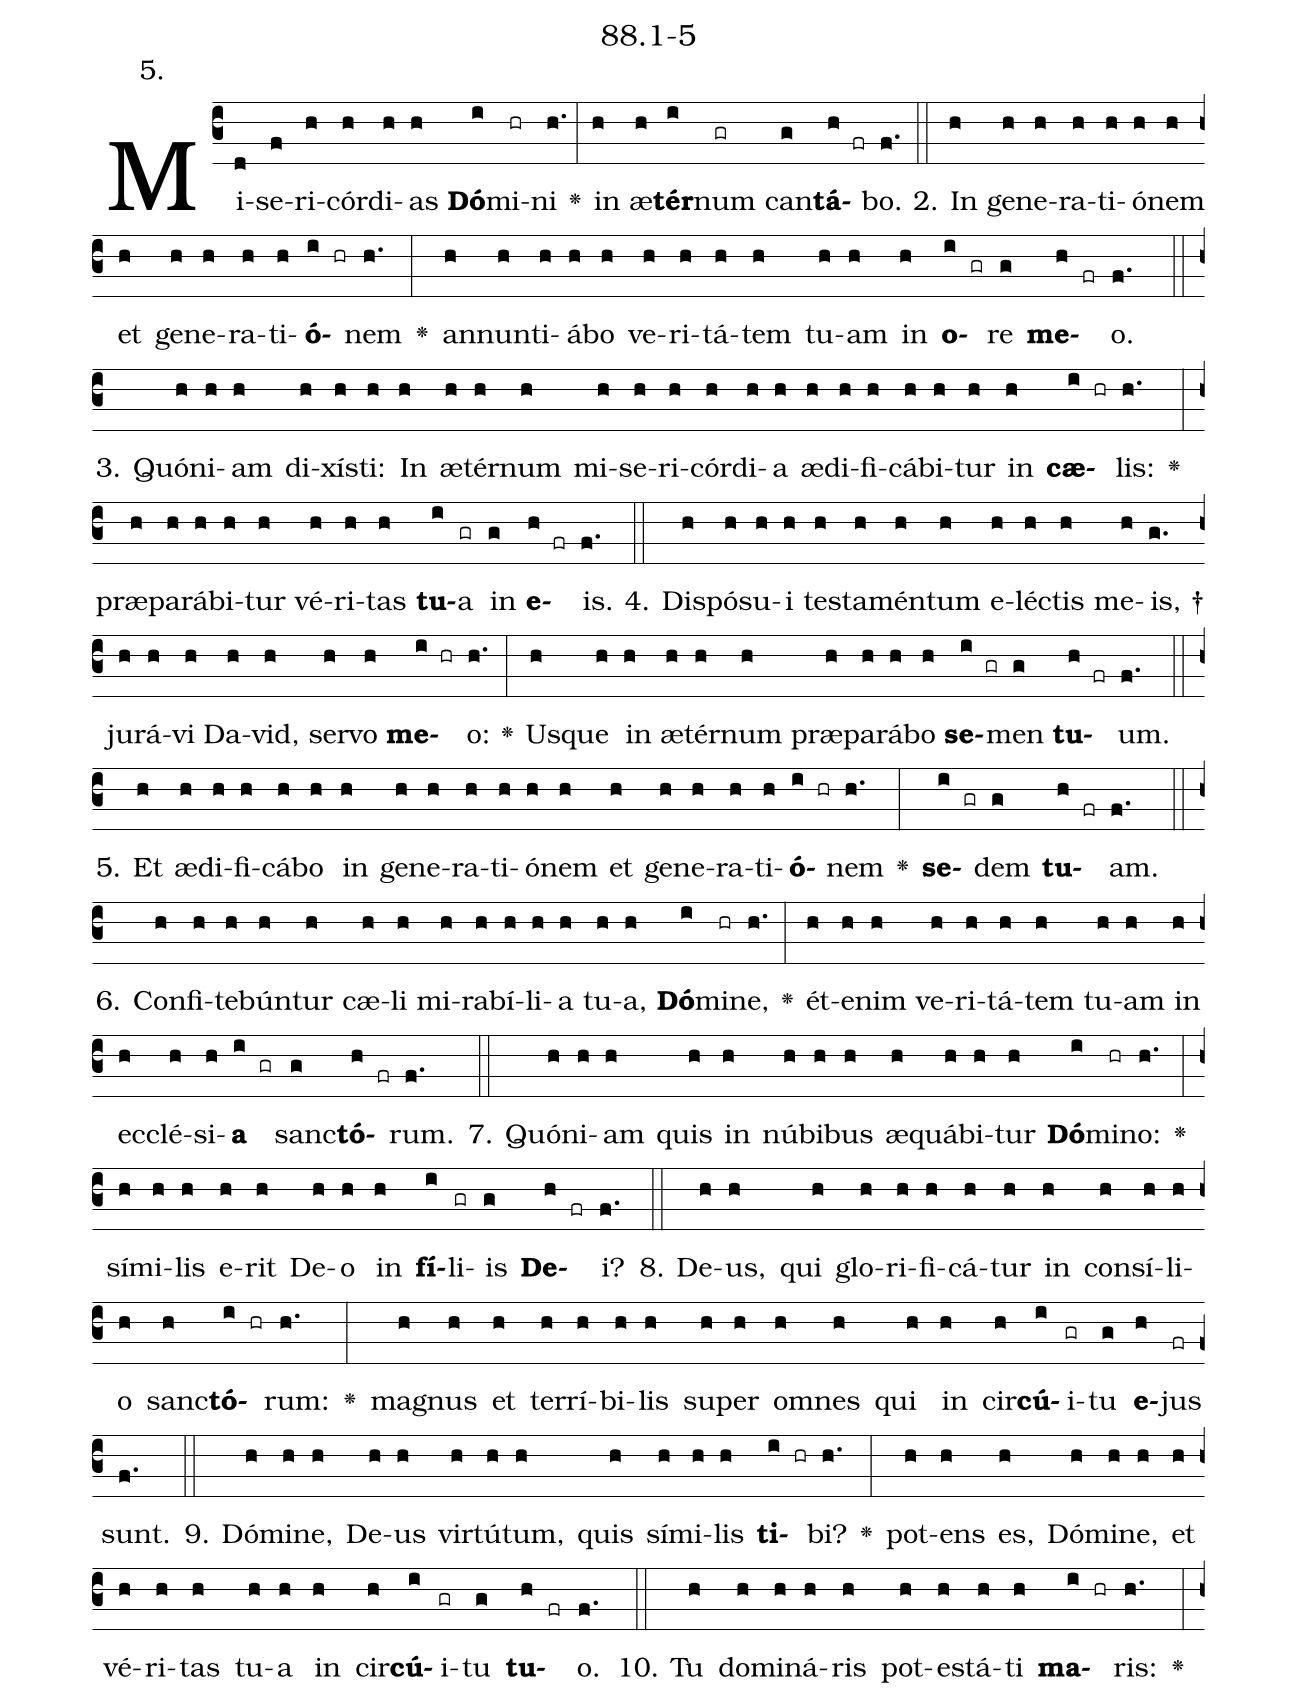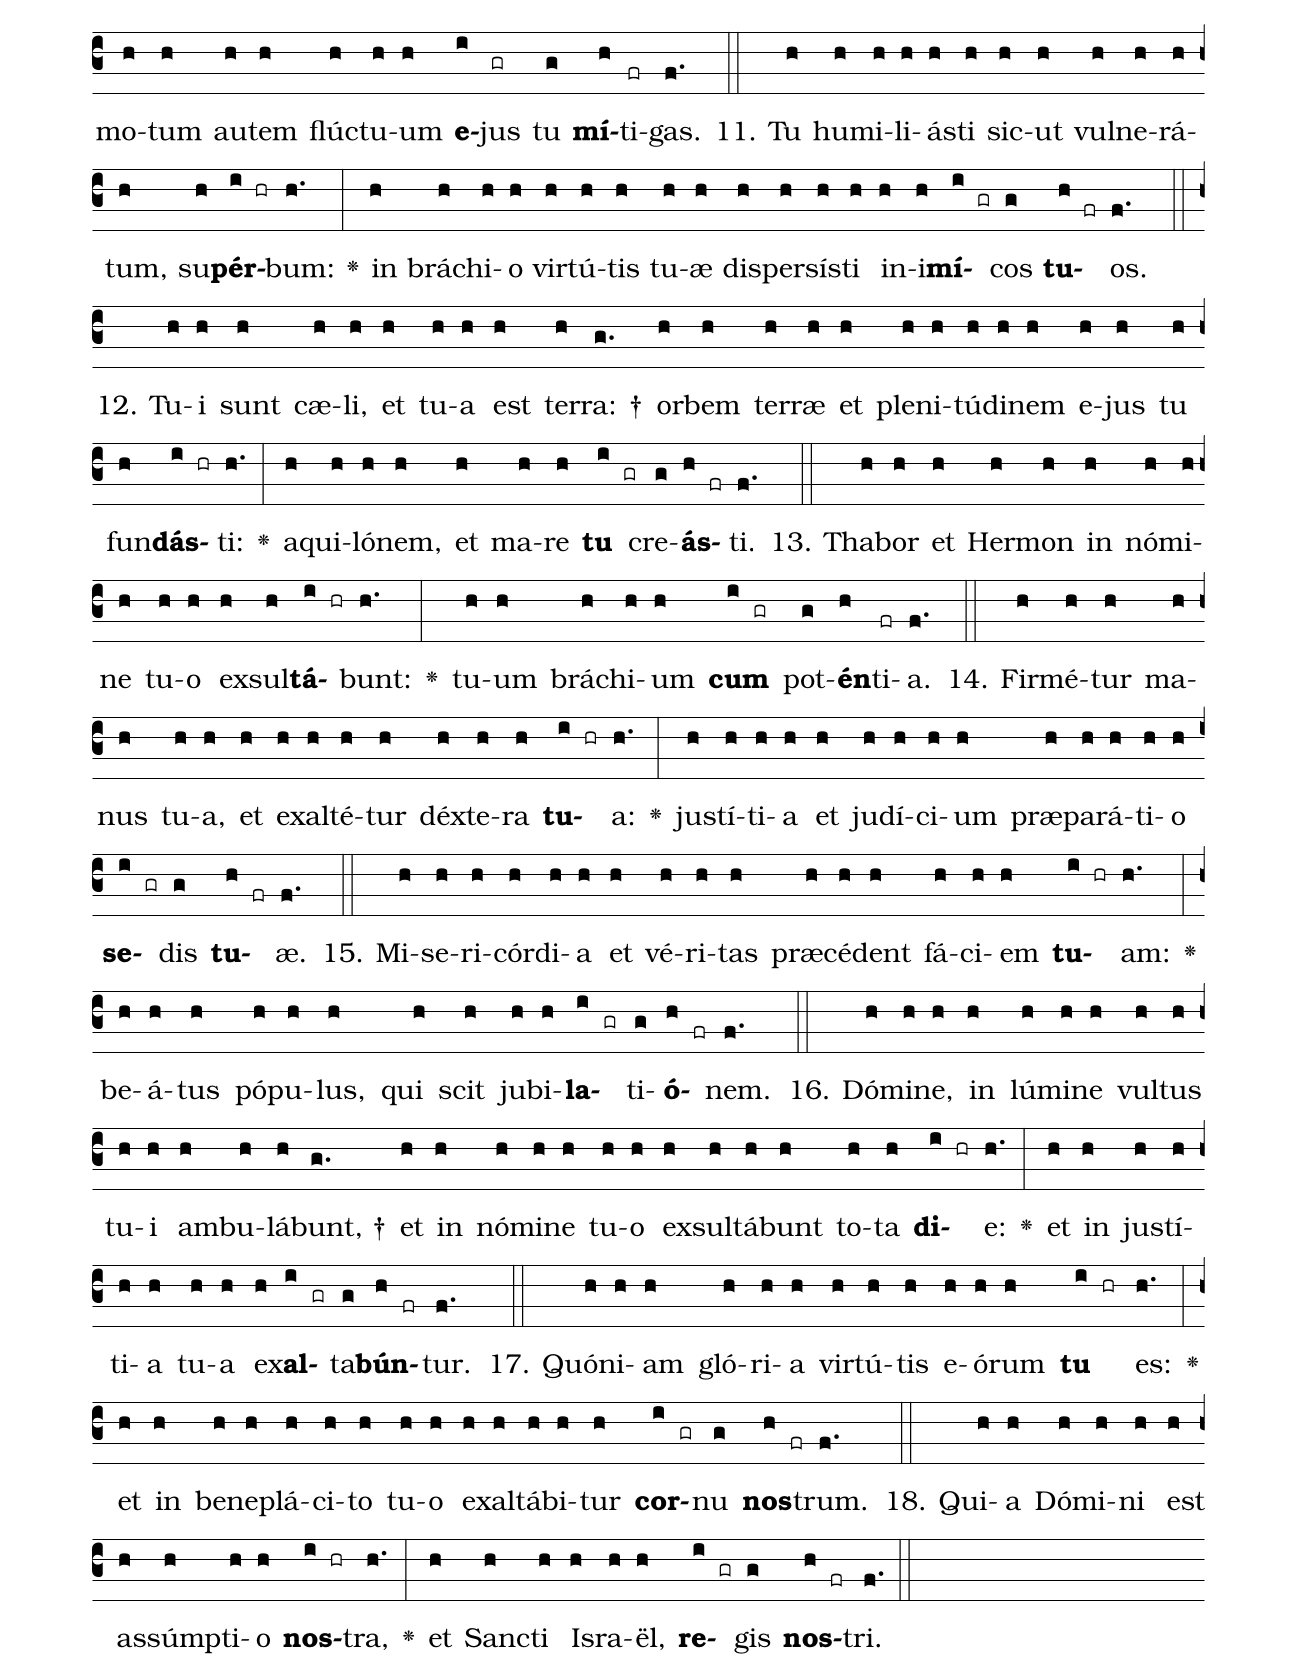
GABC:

name: 88.1-5;
annotation: 5.;
%%
(c3)Mi(d)se(f)ri(h)cór(h)di(h)as(h) <b>Dó</b>(i)mi(hr)ni(h.) <v>\greheightstar</v>(:) in(h) æ(h)<b>tér</b>(i)num(gr) can(g)<b>tá</b>(h fr)bo.(f.) (::)
2. In(h) ge(h)ne(h)ra(h)ti(h)ó(h)nem(h) et(h) ge(h)ne(h)ra(h)ti(h)<b>ó</b>(i hr)nem(h.) <v>\greheightstar</v>(:) an(h)nun(h)ti(h)á(h)bo(h) ve(h)ri(h)tá(h)tem(h) tu(h)am(h) in(h) <b>o</b>(i gr)re(g) <b>me</b>(h fr)o.(f.) (::)
3. Quón(h)i(h)am(h) di(h)xís(h)ti:(h) In(h) æ(h)tér(h)num(h) mi(h)se(h)ri(h)cór(h)di(h)a(h) æ(h)di(h)fi(h)cá(h)bi(h)tur(h) in(h) <b>cæ</b>(i hr)lis:(h.) <v>\greheightstar</v>(:) præ(h)pa(h)rá(h)bi(h)tur(h) vé(h)ri(h)tas(h) <b>tu</b>(i)a(gr) in(g) <b>e</b>(h fr)is.(f.) (::)
4. Dis(h)pó(h)su(h)i(h) tes(h)ta(h)mén(h)tum(h) e(h)léc(h)tis(h) me(h)is, †(g.) ju(h)rá(h)vi(h) Da(h)vid,(h) ser(h)vo(h) <b>me</b>(i hr)o:(h.) <v>\greheightstar</v>(:) Us(h)que(h) in(h) æ(h)tér(h)num(h) præ(h)pa(h)rá(h)bo(h) <b>se</b>(i gr)men(g) <b>tu</b>(h fr)um.(f.) (::)
5. Et(h) æ(h)di(h)fi(h)cá(h)bo(h) in(h) ge(h)ne(h)ra(h)ti(h)ó(h)nem(h) et(h) ge(h)ne(h)ra(h)ti(h)<b>ó</b>(i hr)nem(h.) <v>\greheightstar</v>(:) <b>se</b>(i gr)dem(g) <b>tu</b>(h fr)am.(f.) (::)
6. Con(h)fi(h)te(h)bún(h)tur(h) cæ(h)li(h) mi(h)ra(h)bí(h)li(h)a(h) tu(h)a,(h) <b>Dó</b>(i)mi(hr)ne,(h.) <v>\greheightstar</v>(:) ét(h)e(h)nim(h) ve(h)ri(h)tá(h)tem(h) tu(h)am(h) in(h) ec(h)clé(h)si(h)<b>a</b>(i gr) sanc(g)<b>tó</b>(h fr)rum.(f.) (::)
7. Quón(h)i(h)am(h) quis(h) in(h) nú(h)bi(h)bus(h) æ(h)quá(h)bi(h)tur(h) <b>Dó</b>(i)mi(hr)no:(h.) <v>\greheightstar</v>(:) sí(h)mi(h)lis(h) e(h)rit(h) De(h)o(h) in(h) <b>fí</b>(i)li(gr)is(g) <b>De</b>(h fr)i?(f.) (::)
8. De(h)us,(h) qui(h) glo(h)ri(h)fi(h)cá(h)tur(h) in(h) con(h)sí(h)li(h)o(h) sanc(h)<b>tó</b>(i hr)rum:(h.) <v>\greheightstar</v>(:) ma(h)gnus(h) et(h) ter(h)rí(h)bi(h)lis(h) su(h)per(h) om(h)nes(h) qui(h) in(h) cir(h)<b>cú</b>(i)i(gr)tu(g) <b>e</b>(h)jus(fr) sunt.(f.) (::)
9. Dó(h)mi(h)ne,(h) De(h)us(h) vir(h)tú(h)tum,(h) quis(h) sí(h)mi(h)lis(h) <b>ti</b>(i hr)bi?(h.) <v>\greheightstar</v>(:) pot(h)ens(h) es,(h) Dó(h)mi(h)ne,(h) et(h) vé(h)ri(h)tas(h) tu(h)a(h) in(h) cir(h)<b>cú</b>(i)i(gr)tu(g) <b>tu</b>(h fr)o.(f.) (::)
10. Tu(h) do(h)mi(h)ná(h)ris(h) pot(h)es(h)tá(h)ti(h) <b>ma</b>(i hr)ris:(h.) <v>\greheightstar</v>(:) mo(h)tum(h) au(h)tem(h) flúc(h)tu(h)um(h) <b>e</b>(i)jus(gr) tu(g) <b>mí</b>(h)ti(fr)gas.(f.) (::)
11. Tu(h) hu(h)mi(h)li(h)ás(h)ti(h) sic(h)ut(h) vul(h)ne(h)rá(h)tum,(h) su(h)<b>pér</b>(i hr)bum:(h.) <v>\greheightstar</v>(:) in(h) brá(h)chi(h)o(h) vir(h)tú(h)tis(h) tu(h)æ(h) di(h)sper(h)sís(h)ti(h) in(h)i(h)<b>mí</b>(i gr)cos(g) <b>tu</b>(h fr)os.(f.) (::)
12. Tu(h)i(h) sunt(h) cæ(h)li,(h) et(h) tu(h)a(h) est(h) ter(h)ra: †(g.) or(h)bem(h) ter(h)ræ(h) et(h) ple(h)ni(h)tú(h)di(h)nem(h) e(h)jus(h) tu(h) fun(h)<b>dás</b>(i hr)ti:(h.) <v>\greheightstar</v>(:) a(h)qui(h)ló(h)nem,(h) et(h) ma(h)re(h) <b>tu</b>(i gr) cre(g)<b>ás</b>(h fr)ti.(f.) (::)
13. Tha(h)bor(h) et(h) Her(h)mon(h) in(h) nó(h)mi(h)ne(h) tu(h)o(h) ex(h)sul(h)<b>tá</b>(i hr)bunt:(h.) <v>\greheightstar</v>(:) tu(h)um(h) brá(h)chi(h)um(h) <b>cum</b>(i gr) pot(g)<b>én</b>(h)ti(fr)a.(f.) (::)
14. Fir(h)mé(h)tur(h) ma(h)nus(h) tu(h)a,(h) et(h) ex(h)al(h)té(h)tur(h) déx(h)te(h)ra(h) <b>tu</b>(i hr)a:(h.) <v>\greheightstar</v>(:) jus(h)tí(h)ti(h)a(h) et(h) ju(h)dí(h)ci(h)um(h) præ(h)pa(h)rá(h)ti(h)o(h) <b>se</b>(i gr)dis(g) <b>tu</b>(h fr)æ.(f.) (::)
15. Mi(h)se(h)ri(h)cór(h)di(h)a(h) et(h) vé(h)ri(h)tas(h) præ(h)cé(h)dent(h) fá(h)ci(h)em(h) <b>tu</b>(i hr)am:(h.) <v>\greheightstar</v>(:) be(h)á(h)tus(h) pó(h)pu(h)lus,(h) qui(h) scit(h) ju(h)bi(h)<b>la</b>(i gr)ti(g)<b>ó</b>(h fr)nem.(f.) (::)
16. Dó(h)mi(h)ne,(h) in(h) lú(h)mi(h)ne(h) vul(h)tus(h) tu(h)i(h) am(h)bu(h)lá(h)bunt, †(g.) et(h) in(h) nó(h)mi(h)ne(h) tu(h)o(h) ex(h)sul(h)tá(h)bunt(h) to(h)ta(h) <b>di</b>(i hr)e:(h.) <v>\greheightstar</v>(:) et(h) in(h) jus(h)tí(h)ti(h)a(h) tu(h)a(h) ex(h)<b>al</b>(i gr)ta(g)<b>bún</b>(h fr)tur.(f.) (::)
17. Quón(h)i(h)am(h) gló(h)ri(h)a(h) vir(h)tú(h)tis(h) e(h)ó(h)rum(h) <b>tu</b>(i hr) es:(h.) <v>\greheightstar</v>(:) et(h) in(h) be(h)ne(h)plá(h)ci(h)to(h) tu(h)o(h) ex(h)al(h)tá(h)bi(h)tur(h) <b>cor</b>(i gr)nu(g) <b>nos</b>(h fr)trum.(f.) (::)
18. Qui(h)a(h) Dó(h)mi(h)ni(h) est(h) as(h)súmp(h)ti(h)o(h) <b>nos</b>(i hr)tra,(h.) <v>\greheightstar</v>(:) et(h) Sanc(h)ti(h) Is(h)ra(h)ël,(h) <b>re</b>(i gr)gis(g) <b>nos</b>(h fr)tri.(f.) (::)
